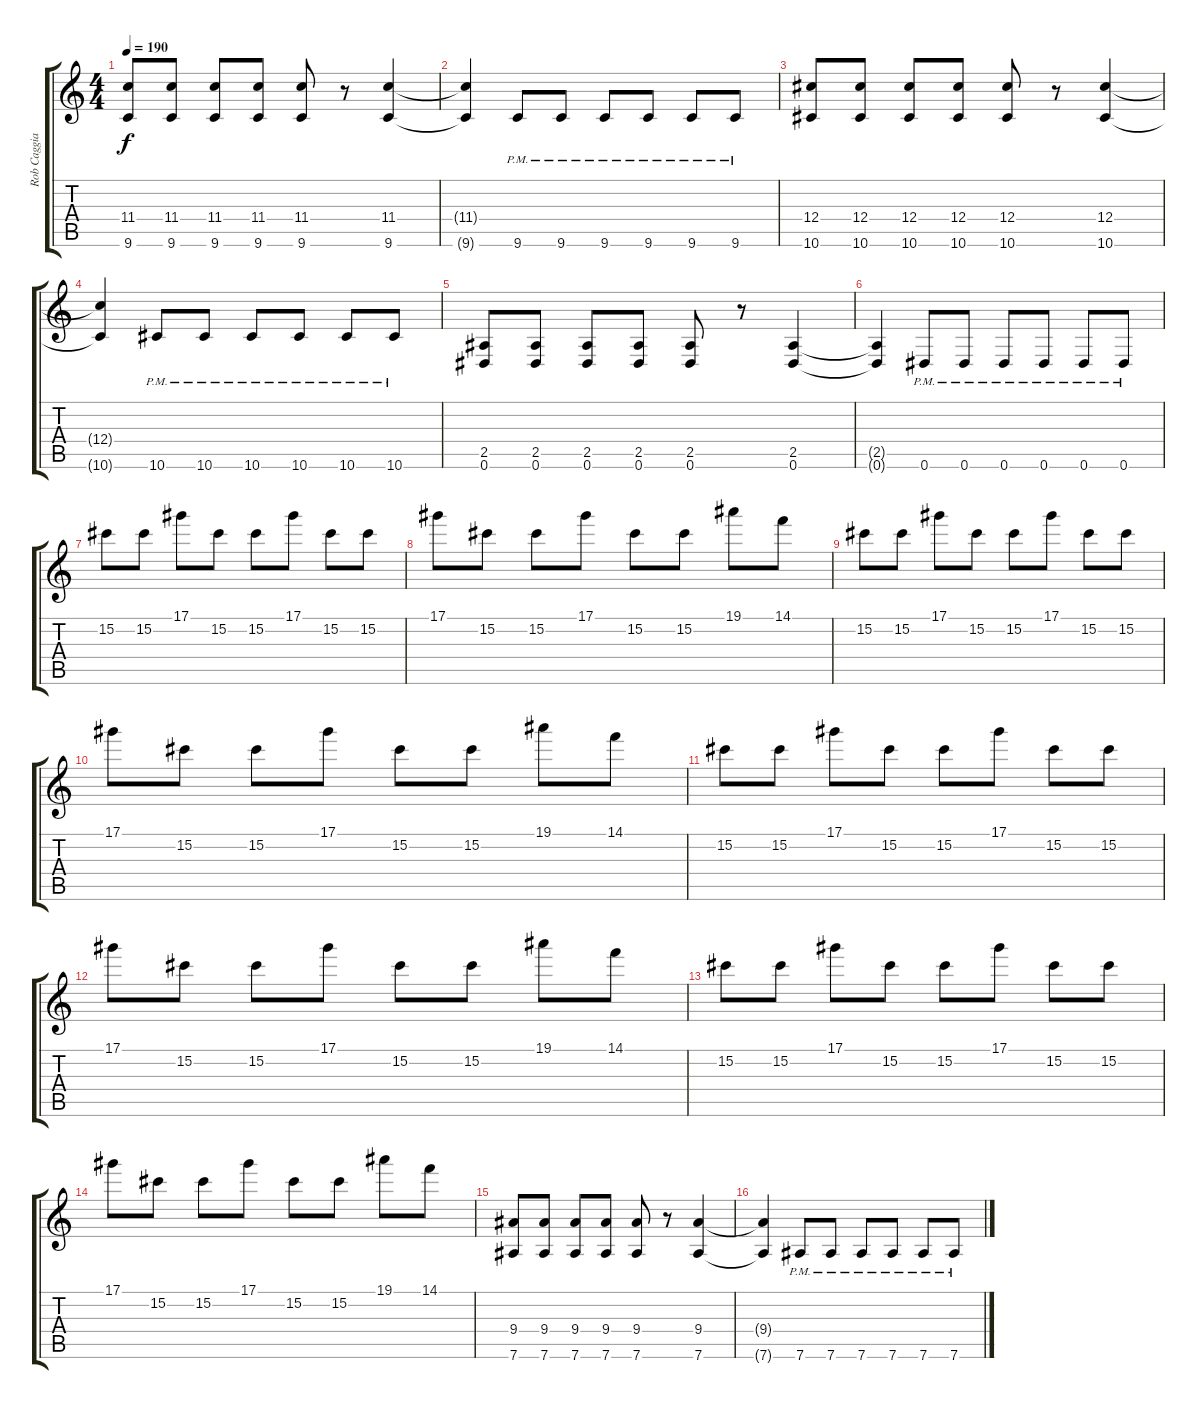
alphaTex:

\track ("Rob Caggiano" "Rob Caggia") {instrument distortionguitar}
\staff {score tabs}
\tuning (Eb4 Bb3 Gb3 Db3 Ab2 Eb2) {hide}
\ts (4 4)
\tempo 190
\clef g2
\ks c
(11.4 9.6).8{dy f} (11.4 9.6).8 (11.4 9.6).8 (11.4 9.6).8 (11.4 9.6).8 r.8 (11.4 9.6).4 |
(11.4{t} 9.6{t}).4 9.6{pm}.8 9.6{pm}.8 9.6{pm}.8 9.6{pm}.8 9.6{pm}.8 9.6{pm}.8 |
(12.4 10.6).8 (12.4 10.6).8 (12.4 10.6).8 (12.4 10.6).8 (12.4 10.6).8 r.8 (12.4 10.6).4 |
(12.4{t} 10.6{t}).4 10.6{pm}.8 10.6{pm}.8 10.6{pm}.8 10.6{pm}.8 10.6{pm}.8 10.6{pm}.8 |
(2.5 0.6).8 (2.5 0.6).8 (2.5 0.6).8 (2.5 0.6).8 (2.5 0.6).8 r.8 (2.5 0.6).4 |
(2.5{t} 0.6{t}).4 0.6{pm}.8 0.6{pm}.8 0.6{pm}.8 0.6{pm}.8 0.6{pm}.8 0.6{pm}.8 |
15.2.8 15.2.8 17.1.8 15.2.8 15.2.8 17.1.8 15.2.8 15.2.8 |
17.1.8 15.2.8 15.2.8 17.1.8 15.2.8 15.2.8 19.1.8 14.1.8 |
15.2.8 15.2.8 17.1.8 15.2.8 15.2.8 17.1.8 15.2.8 15.2.8 |
17.1.8 15.2.8 15.2.8 17.1.8 15.2.8 15.2.8 19.1.8 14.1.8 |
15.2.8 15.2.8 17.1.8 15.2.8 15.2.8 17.1.8 15.2.8 15.2.8 |
17.1.8 15.2.8 15.2.8 17.1.8 15.2.8 15.2.8 19.1.8 14.1.8 |
15.2.8 15.2.8 17.1.8 15.2.8 15.2.8 17.1.8 15.2.8 15.2.8 |
17.1.8 15.2.8 15.2.8 17.1.8 15.2.8 15.2.8 19.1.8 14.1.8 |
(9.4 7.6).8 (9.4 7.6).8 (9.4 7.6).8 (9.4 7.6).8 (9.4 7.6).8 r.8 (9.4 7.6).4 |
(9.4{t} 7.6{t}).4 7.6{pm}.8 7.6{pm}.8 7.6{pm}.8 7.6{pm}.8 7.6{pm}.8 7.6{pm}.8
